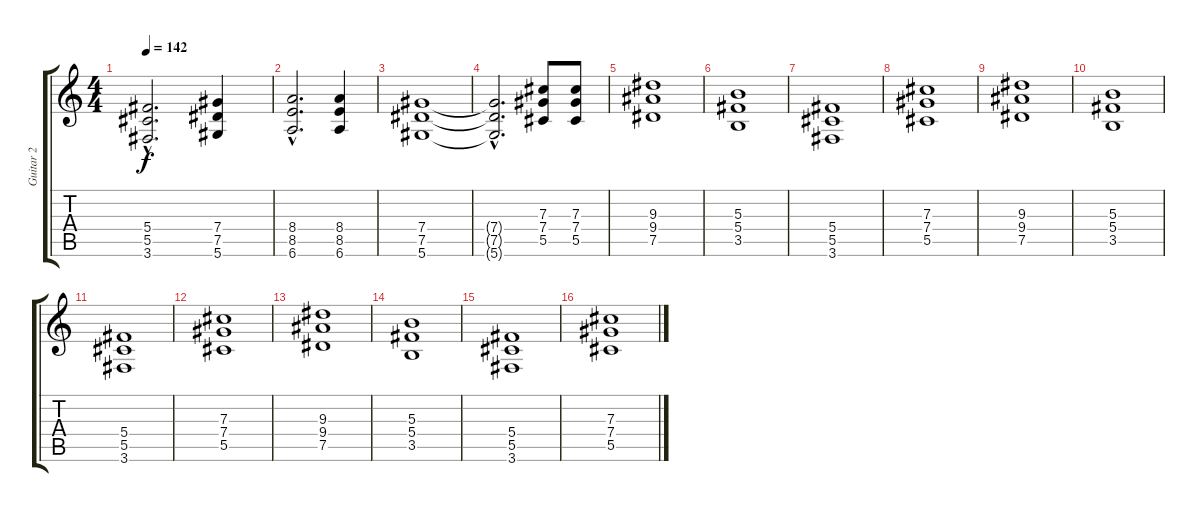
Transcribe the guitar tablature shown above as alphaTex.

\track ("Guitar 2" "Guitar 2") {instrument overdrivenguitar}
\staff {score tabs}
\tuning (Eb4 Bb3 Gb3 Db3 Ab2 Eb2) {hide}
\ts (4 4)
\tempo 142
\clef g2
\ks c
(5.4{hac} 5.5{hac} 3.6{hac}).2{d dy f} (7.4 7.5 5.6).4 |
(8.4{hac} 8.5{hac} 6.6{hac}).2{d} (8.4 8.5 6.6).4 |
(7.4 7.5 5.6).1 |
(7.4{hac t} 7.5{hac t} 5.6{hac t}).2{d} (7.3 7.4 5.5).8 (7.3 7.4 5.5).8 |
(9.3 9.4 7.5).1 |
(5.3 5.4 3.5).1 |
(5.4 5.5 3.6).1 |
(7.3 7.4 5.5).1 |
(9.3 9.4 7.5).1 |
(5.3 5.4 3.5).1 |
(5.4 5.5 3.6).1 |
(7.3 7.4 5.5).1 |
(9.3 9.4 7.5).1 |
(5.3 5.4 3.5).1 |
(5.4 5.5 3.6).1 |
(7.3 7.4 5.5).1
